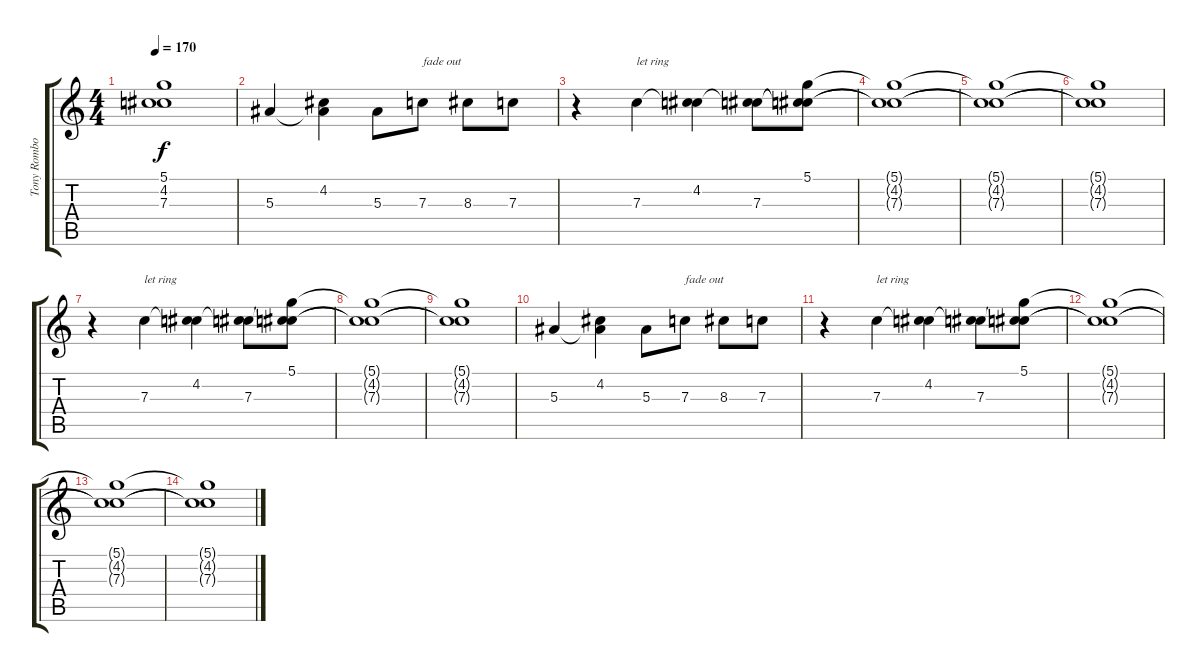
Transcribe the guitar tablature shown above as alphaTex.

\track ("Tony Rombola - solo" "Tony Rombo") {instrument distortionguitar}
\staff {score tabs}
\tuning (D4 A3 F3 C3 G2 C2) {hide}
\ts (4 4)
\tempo 170
\clef g2
\ks c
(5.1{t} 4.2{t} 7.3{t}).1{dy f} |
5.3.4 (4.2 5.3{t}).4 5.3.8 7.3.8{txt "fade out" volume 8} 8.3.8 7.3.8 |
r.4 7.3.4{txt "let ring"} (4.2 7.3{t}).4 (4.2{t} 7.3).8 (5.1 4.2{t} 7.3{t}).8 |
(5.1{t} 4.2{t} 7.3{t}).1 |
(5.1{t} 4.2{t} 7.3{t}).1 |
(5.1{t} 4.2{t} 7.3{t}).1 |
r.4{volume 4} 7.3.4{txt "let ring"} (4.2 7.3{t}).4 (4.2{t} 7.3).8 (5.1 4.2{t} 7.3{t}).8 |
(5.1{t} 4.2{t} 7.3{t}).1 |
(5.1{t} 4.2{t} 7.3{t}).1 |
5.3.4 (4.2 5.3{t}).4 5.3.8 7.3.8{txt "fade out"} 8.3.8 7.3.8 |
r.4{volume 0} 7.3.4{txt "let ring"} (4.2 7.3{t}).4 (4.2{t} 7.3).8 (5.1 4.2{t} 7.3{t}).8 |
(5.1{t} 4.2{t} 7.3{t}).1 |
(5.1{t} 4.2{t} 7.3{t}).1 |
(5.1{t} 4.2{t} 7.3{t}).1
